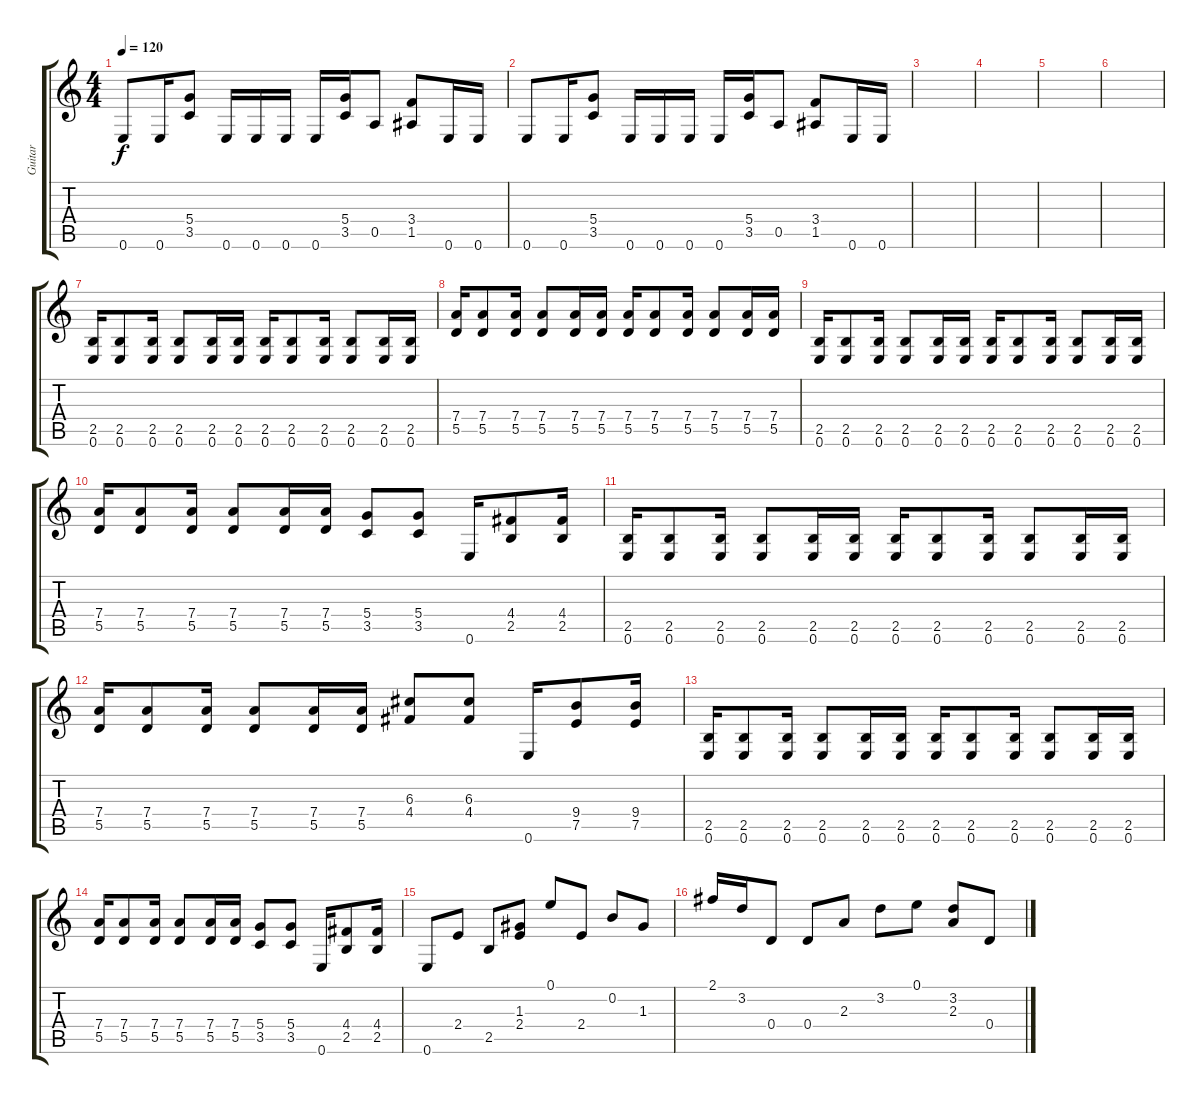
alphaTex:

\track ("Guitar" "Guitar") {instrument distortionguitar}
\staff {score tabs}
\tuning (E4 B3 G3 D3 A2 E2) {hide}
\ts (4 4)
\tempo 120
\clef g2
\ks c
0.6.8{dy f} 0.6.16 (5.4 3.5).8 0.6.16 0.6.16 0.6.16 0.6.16 (5.4 3.5).16 0.5.8 (3.4 1.5).8 0.6.16 0.6.16 |
0.6.8 0.6.16 (5.4 3.5).8 0.6.16 0.6.16 0.6.16 0.6.16 (5.4 3.5).16 0.5.8 (3.4 1.5).8 0.6.16 0.6.16 |
|
|
|
|
(2.5 0.6).16 (2.5 0.6).8 (2.5 0.6).16 (2.5 0.6).8 (2.5 0.6).16 (2.5 0.6).16 (2.5 0.6).16 (2.5 0.6).8 (2.5 0.6).16 (2.5 0.6).8 (2.5 0.6).16 (2.5 0.6).16 |
(7.4 5.5).16 (7.4 5.5).8 (7.4 5.5).16 (7.4 5.5).8 (7.4 5.5).16 (7.4 5.5).16 (7.4 5.5).16 (7.4 5.5).8 (7.4 5.5).16 (7.4 5.5).8 (7.4 5.5).16 (7.4 5.5).16 |
(2.5 0.6).16 (2.5 0.6).8 (2.5 0.6).16 (2.5 0.6).8 (2.5 0.6).16 (2.5 0.6).16 (2.5 0.6).16 (2.5 0.6).8 (2.5 0.6).16 (2.5 0.6).8 (2.5 0.6).16 (2.5 0.6).16 |
(7.4 5.5).16 (7.4 5.5).8 (7.4 5.5).16 (7.4 5.5).8 (7.4 5.5).16 (7.4 5.5).16 (5.4 3.5).8 (5.4 3.5).8 0.6.16 (4.4 2.5).8 (4.4 2.5).16 |
(2.5 0.6).16 (2.5 0.6).8 (2.5 0.6).16 (2.5 0.6).8 (2.5 0.6).16 (2.5 0.6).16 (2.5 0.6).16 (2.5 0.6).8 (2.5 0.6).16 (2.5 0.6).8 (2.5 0.6).16 (2.5 0.6).16 |
(7.4 5.5).16 (7.4 5.5).8 (7.4 5.5).16 (7.4 5.5).8 (7.4 5.5).16 (7.4 5.5).16 (6.3 4.4).8 (6.3 4.4).8 0.6.16 (9.4 7.5).8 (9.4 7.5).16 |
(2.5 0.6).16 (2.5 0.6).8 (2.5 0.6).16 (2.5 0.6).8 (2.5 0.6).16 (2.5 0.6).16 (2.5 0.6).16 (2.5 0.6).8 (2.5 0.6).16 (2.5 0.6).8 (2.5 0.6).16 (2.5 0.6).16 |
(7.4 5.5).16 (7.4 5.5).8 (7.4 5.5).16 (7.4 5.5).8 (7.4 5.5).16 (7.4 5.5).16 (5.4 3.5).8 (5.4 3.5).8 0.6.16 (4.4 2.5).8 (4.4 2.5).16 |
0.6.8 2.4.8 2.5.8 (1.3 2.4).8 0.1.8 2.4.8 0.2.8 1.3.8 |
2.1.16 3.2.16 0.4.8 0.4.8 2.3.8 3.2.8 0.1.8 (3.2 2.3).8 0.4.8
